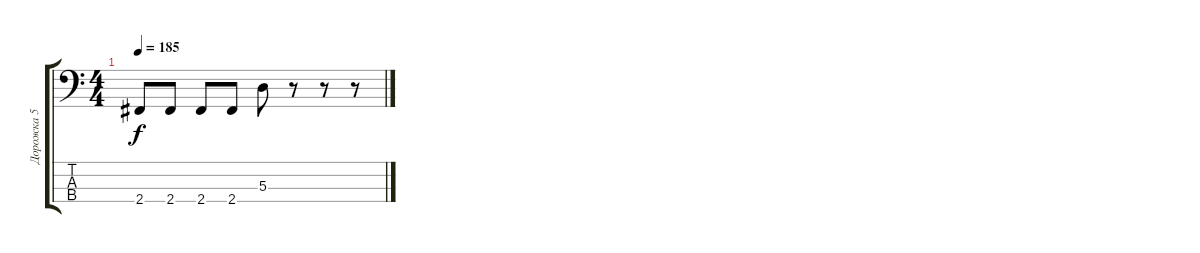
\track ("Дорожка 5" "Дорожка 5") {instrument electricbassfinger}
\staff {score tabs}
\tuning (G2 D2 A1 E1) {hide}
\ts (4 4)
\tempo 185
\clef f4
\ks c
2.4.8{dy f} 2.4.8 2.4.8 2.4.8 5.3.8 r.8 r.8 r.8
